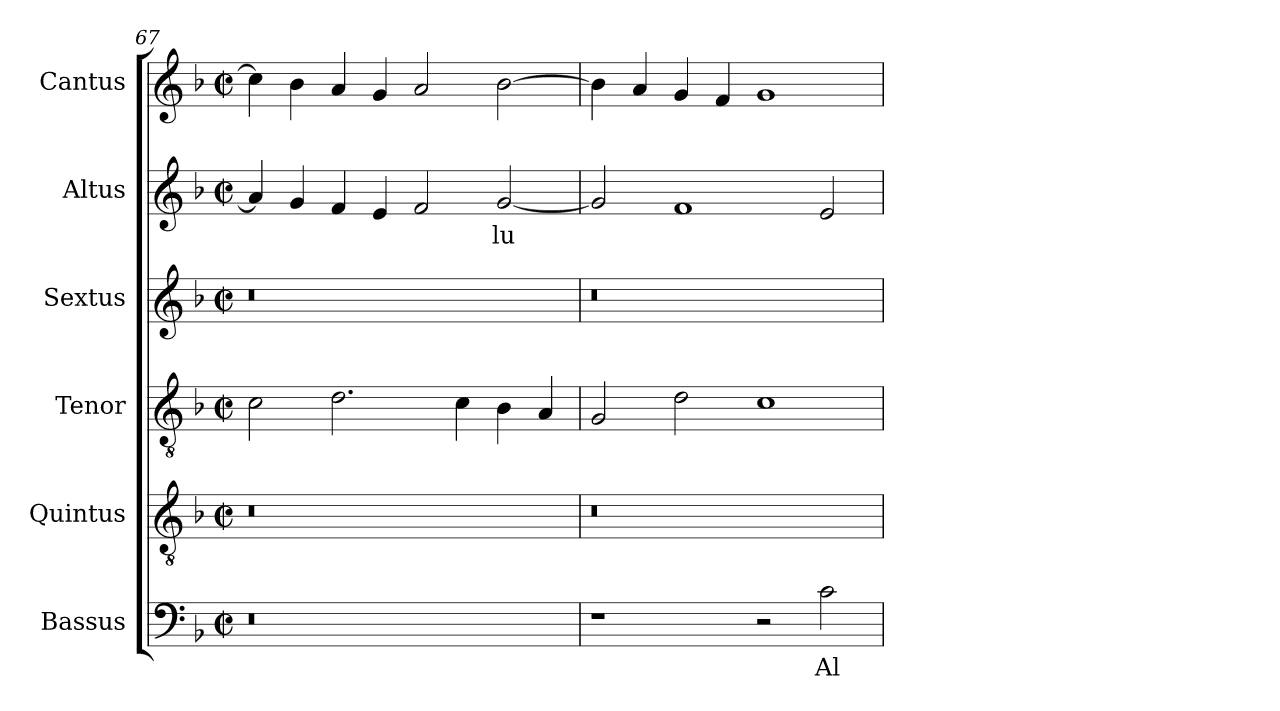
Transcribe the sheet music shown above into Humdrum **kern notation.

**kern	**text	**kern	**kern	**kern	**kern	**text	**kern
*part6	*part6	*part5	*part4	*part3	*part2	*part2	*part1
*staff6	*staff6	*staff5	*staff4	*staff3	*staff2	*staff2	*staff1
*I"Bassus	*	*I"Quintus	*I"Tenor	*I"Sextus	*I"Altus	*	*I"Cantus
*clefF4	*	*clefGv2	*clefGv2	*clefG2	*clefG2	*	*clefG2
*k[b-]	*	*k[b-]	*k[b-]	*k[b-]	*k[b-]	*	*k[b-]
*F:	*	*F:	*F:	*F:	*F:	*	*F:
*M2/2	*	*M2/2	*M2/2	*M2/2	*M2/2	*	*M2/2
*met(c|)	*	*met(c|)	*met(c|)	*met(c|)	*met(c|)	*	*met(c|)
=67	=67	=67	=67	=67	=67	=67	=67
0r	.	0r	2c\	0r	4a/]	.	4cc\]
.	.	.	.	.	4g/	.	4b-\
.	.	.	2.d\	.	4f/	.	4a/
.	.	.	.	.	4e/	.	4g/
.	.	.	.	.	2f/	.	2a/
.	.	.	4c\	.	.	.	.
!	!	!	!	!	!	!LO:LY:b:cj	!
.	.	.	4B-\	.	[<2g/	lu	[>2b-\
.	.	.	4A/	.	.	.	.
=68	=68	=68	=68	=68	=68	=68	=68
1r	.	0r	2G/	0r	2g/]	.	4b-\]
.	.	.	.	.	.	.	4a/
.	.	.	2d\	.	1f	.	4g/
.	.	.	.	.	.	.	4f/
2r	.	.	1c	.	.	.	1g
!	!LO:LY:b:cj	!	!	!	!	!	!
2c\	Al-	.	.	.	2e/	.	.
=	=	=	=	=	=	=	=
*-	*-	*-	*-	*-	*-	*-	*-
